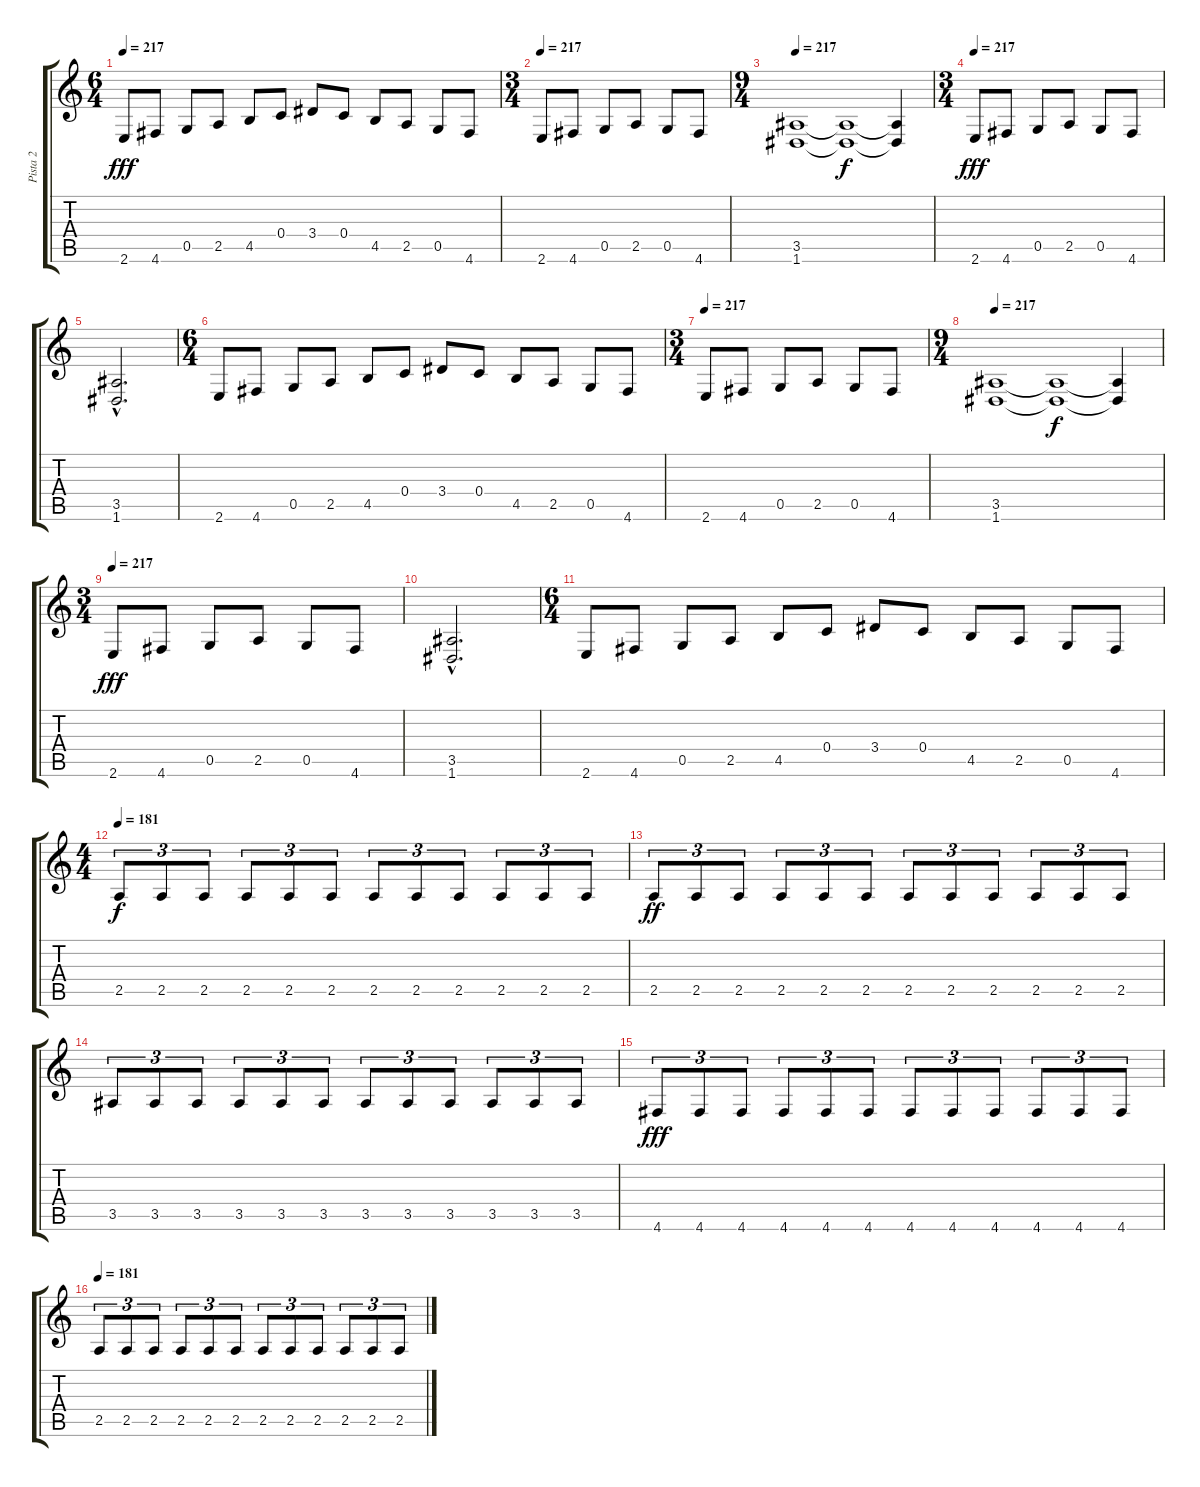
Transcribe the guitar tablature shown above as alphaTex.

\track ("Pista 2" "Pista 2") {instrument distortionguitar}
\staff {score tabs}
\tuning (D4 A3 F3 C3 G2 D2) {hide}
\ts (6 4)
\tempo 217
\clef g2
\ks c
2.6.8{dy fff} 4.6.8 0.5.8 2.5.8 4.5.8 0.4.8 3.4.8 0.4.8 4.5.8 2.5.8 0.5.8 4.6.8 |
\ts (3 4)
\tempo 217
2.6.8 4.6.8 0.5.8 2.5.8 0.5.8 4.6.8 |
\ts (9 4)
\tempo 217
(3.5 1.6).1 (3.5{t} 1.6{t}).1{dy f} (3.5{t} 1.6{t}).4 |
\ts (3 4)
\tempo 217
2.6.8{dy fff} 4.6.8 0.5.8 2.5.8 0.5.8 4.6.8 |
(3.5{hac} 1.6{hac}).2{d} |
\ts (6 4)
2.6.8 4.6.8 0.5.8 2.5.8 4.5.8 0.4.8 3.4.8 0.4.8 4.5.8 2.5.8 0.5.8 4.6.8 |
\ts (3 4)
\tempo 217
2.6.8 4.6.8 0.5.8 2.5.8 0.5.8 4.6.8 |
\ts (9 4)
\tempo 217
(3.5 1.6).1 (3.5{t} 1.6{t}).1{dy f} (3.5{t} 1.6{t}).4 |
\ts (3 4)
\tempo 217
2.6.8{dy fff} 4.6.8 0.5.8 2.5.8 0.5.8 4.6.8 |
(3.5{hac} 1.6{hac}).2{d} |
\ts (6 4)
2.6.8 4.6.8 0.5.8 2.5.8 4.5.8 0.4.8 3.4.8 0.4.8 4.5.8 2.5.8 0.5.8 4.6.8 |
\ts (4 4)
\tempo 181
2.5.8{tu (3 2) dy f} 2.5.8{tu (3 2)} 2.5.8{tu (3 2)} 2.5.8{tu (3 2)} 2.5.8{tu (3 2)} 2.5.8{tu (3 2)} 2.5.8{tu (3 2)} 2.5.8{tu (3 2)} 2.5.8{tu (3 2)} 2.5.8{tu (3 2)} 2.5.8{tu (3 2)} 2.5.8{tu (3 2)} |
2.5.8{tu (3 2) dy ff} 2.5.8{tu (3 2)} 2.5.8{tu (3 2)} 2.5.8{tu (3 2)} 2.5.8{tu (3 2)} 2.5.8{tu (3 2)} 2.5.8{tu (3 2)} 2.5.8{tu (3 2)} 2.5.8{tu (3 2)} 2.5.8{tu (3 2)} 2.5.8{tu (3 2)} 2.5.8{tu (3 2)} |
3.5.8{tu (3 2)} 3.5.8{tu (3 2)} 3.5.8{tu (3 2)} 3.5.8{tu (3 2)} 3.5.8{tu (3 2)} 3.5.8{tu (3 2)} 3.5.8{tu (3 2)} 3.5.8{tu (3 2)} 3.5.8{tu (3 2)} 3.5.8{tu (3 2)} 3.5.8{tu (3 2)} 3.5.8{tu (3 2)} |
4.6.8{tu (3 2) dy fff} 4.6.8{tu (3 2)} 4.6.8{tu (3 2)} 4.6.8{tu (3 2)} 4.6.8{tu (3 2)} 4.6.8{tu (3 2)} 4.6.8{tu (3 2)} 4.6.8{tu (3 2)} 4.6.8{tu (3 2)} 4.6.8{tu (3 2)} 4.6.8{tu (3 2)} 4.6.8{tu (3 2)} |
\tempo 181
2.5.8{tu (3 2)} 2.5.8{tu (3 2)} 2.5.8{tu (3 2)} 2.5.8{tu (3 2)} 2.5.8{tu (3 2)} 2.5.8{tu (3 2)} 2.5.8{tu (3 2)} 2.5.8{tu (3 2)} 2.5.8{tu (3 2)} 2.5.8{tu (3 2)} 2.5.8{tu (3 2)} 2.5.8{tu (3 2)}
